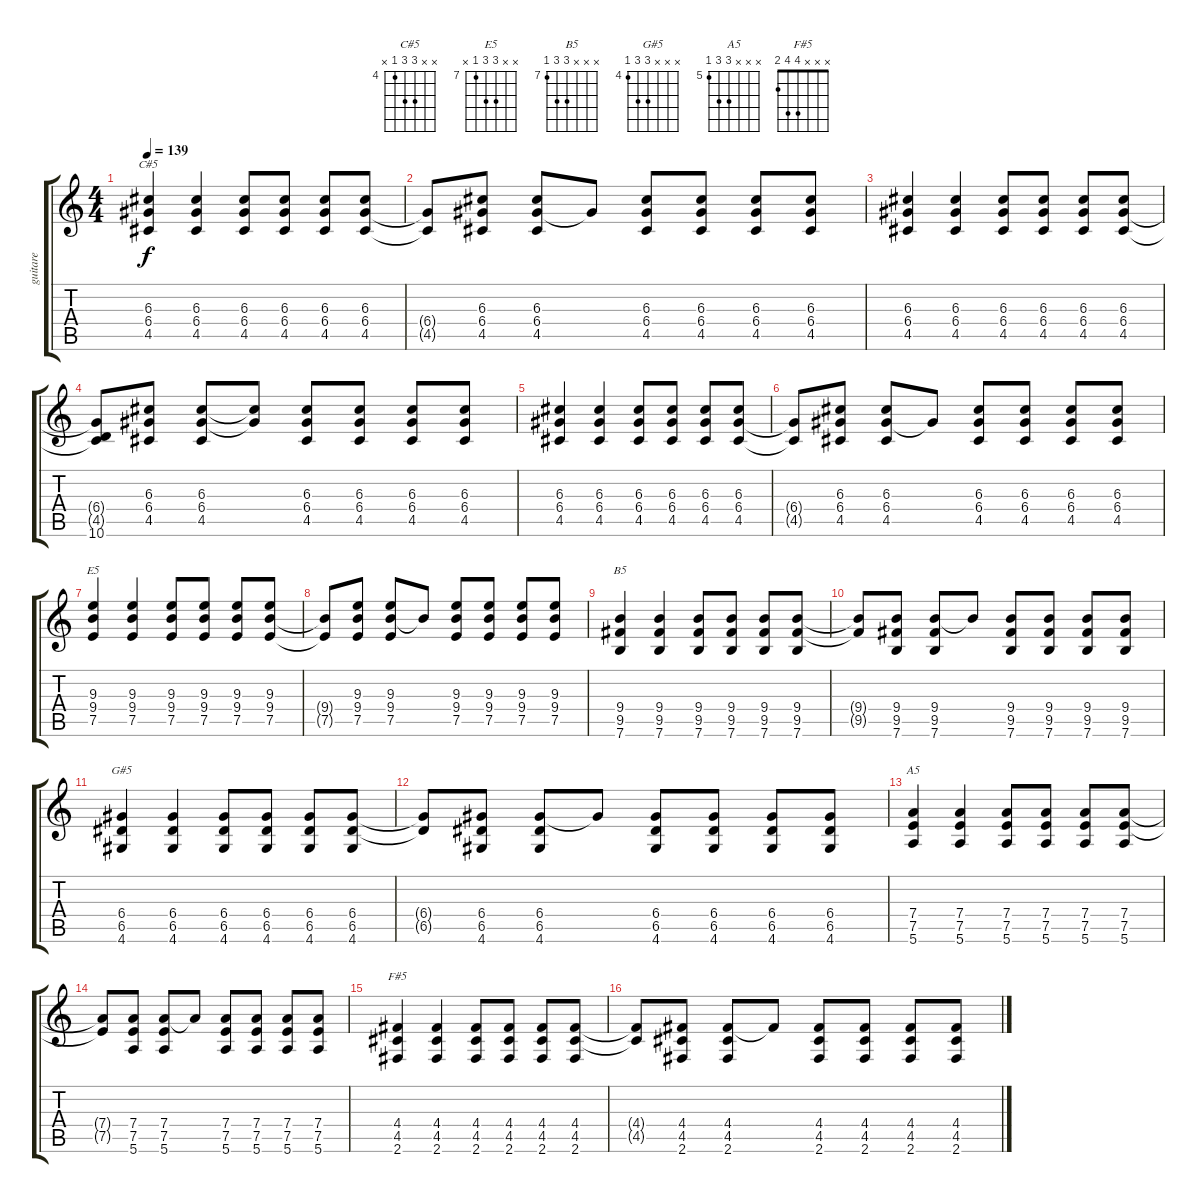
\track ("guitare" "guitare") {instrument overdrivenguitar}
\staff {score tabs}
\tuning (E4 B3 G3 D3 A2 E2) {hide}
\chord ("C#5" x x 6 6 4 x) {firstfret 4}
\chord ("E5" x x 9 9 7 x) {firstfret 7}
\chord ("B5" x x x 9 9 7) {firstfret 7}
\chord ("G#5" x x x 6 6 4) {firstfret 4}
\chord ("A5" x x x 7 7 5) {firstfret 5}
\chord ("F#5" x x x 4 4 2)
\ts (4 4)
\tempo 139
\clef g2
\ks c
(6.3 6.4 4.5).4{ch "C#5" dy f instrument overdrivenguitar} (6.3 6.4 4.5).4 (6.3 6.4 4.5).8 (6.3 6.4 4.5).8 (6.3 6.4 4.5).8 (6.3 6.4 4.5).8 |
(6.4{t} 4.5{t}).8 (6.3 6.4 4.5).8 (6.3 6.4 4.5).8 6.4{t}.8 (6.3 6.4 4.5).8 (6.3 6.4 4.5).8 (6.3 6.4 4.5).8 (6.3 6.4 4.5).8 |
(6.3 6.4 4.5).4 (6.3 6.4 4.5).4 (6.3 6.4 4.5).8 (6.3 6.4 4.5).8 (6.3 6.4 4.5).8 (6.3 6.4 4.5).8 |
(6.4{t} 4.5{t} 10.6).8 (6.3 6.4 4.5).8 (6.3 6.4 4.5).8 (6.3{t} 6.4{t}).8 (6.3 6.4 4.5).8 (6.3 6.4 4.5).8 (6.3 6.4 4.5).8 (6.3 6.4 4.5).8 |
(6.3 6.4 4.5).4 (6.3 6.4 4.5).4 (6.3 6.4 4.5).8 (6.3 6.4 4.5).8 (6.3 6.4 4.5).8 (6.3 6.4 4.5).8 |
(6.4{t} 4.5{t}).8 (6.3 6.4 4.5).8 (6.3 6.4 4.5).8 6.4{t}.8 (6.3 6.4 4.5).8 (6.3 6.4 4.5).8 (6.3 6.4 4.5).8 (6.3 6.4 4.5).8 |
(9.3 9.4 7.5).4{ch "E5"} (9.3 9.4 7.5).4 (9.3 9.4 7.5).8 (9.3 9.4 7.5).8 (9.3 9.4 7.5).8 (9.3 9.4 7.5).8 |
(9.4{t} 7.5{t}).8 (9.3 9.4 7.5).8 (9.3 9.4 7.5).8 9.4{t}.8 (9.3 9.4 7.5).8 (9.3 9.4 7.5).8 (9.3 9.4 7.5).8 (9.3 9.4 7.5).8 |
(9.4 9.5 7.6).4{ch "B5"} (9.4 9.5 7.6).4 (9.4 9.5 7.6).8 (9.4 9.5 7.6).8 (9.4 9.5 7.6).8 (9.4 9.5 7.6).8 |
(9.4{t} 9.5{t}).8 (9.4 9.5 7.6).8 (9.4 9.5 7.6).8 9.4{t}.8 (9.4 9.5 7.6).8 (9.4 9.5 7.6).8 (9.4 9.5 7.6).8 (9.4 9.5 7.6).8 |
(6.4 6.5 4.6).4{ch "G#5"} (6.4 6.5 4.6).4 (6.4 6.5 4.6).8 (6.4 6.5 4.6).8 (6.4 6.5 4.6).8 (6.4 6.5 4.6).8 |
(6.4{t} 6.5{t}).8 (6.4 6.5 4.6).8 (6.4 6.5 4.6).8 6.4{t}.8 (6.4 6.5 4.6).8 (6.4 6.5 4.6).8 (6.4 6.5 4.6).8 (6.4 6.5 4.6).8 |
(7.4 7.5 5.6).4{ch "A5"} (7.4 7.5 5.6).4 (7.4 7.5 5.6).8 (7.4 7.5 5.6).8 (7.4 7.5 5.6).8 (7.4 7.5 5.6).8 |
(7.4{t} 7.5{t}).8 (7.4 7.5 5.6).8 (7.4 7.5 5.6).8 7.4{t}.8 (7.4 7.5 5.6).8 (7.4 7.5 5.6).8 (7.4 7.5 5.6).8 (7.4 7.5 5.6).8 |
(4.4 4.5 2.6).4{ch "F#5"} (4.4 4.5 2.6).4 (4.4 4.5 2.6).8 (4.4 4.5 2.6).8 (4.4 4.5 2.6).8 (4.4 4.5 2.6).8 |
(4.4{t} 4.5{t}).8 (4.4 4.5 2.6).8 (4.4 4.5 2.6).8 4.4{t}.8 (4.4 4.5 2.6).8 (4.4 4.5 2.6).8 (4.4 4.5 2.6).8 (4.4 4.5 2.6).8
